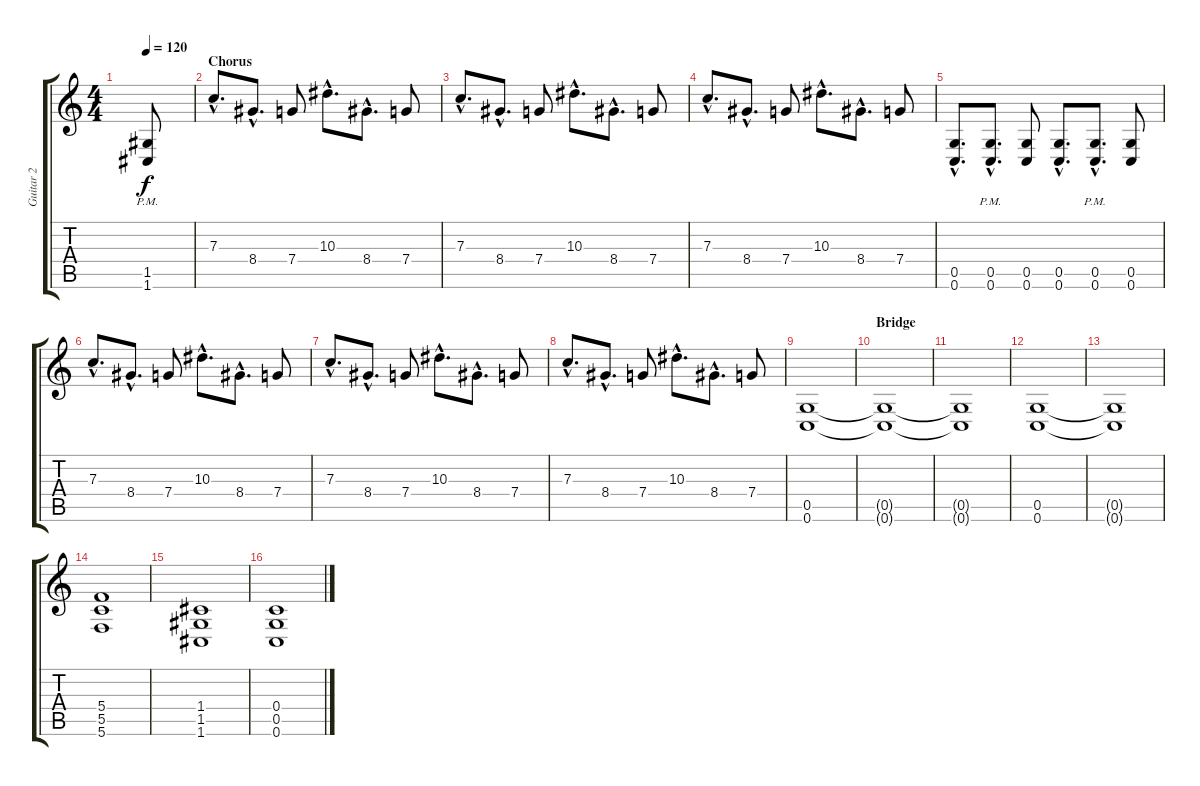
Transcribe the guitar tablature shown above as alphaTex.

\track ("Guitar 2" "Guitar 2") {instrument distortionguitar}
\staff {score tabs}
\tuning (D4 A3 F3 C3 G2 C2) {hide}
\ts (4 4)
\tempo 120
\clef g2
\ks c
(1.5{pm} 1.6{pm}).8{dy f} |
\section ("" "Chorus")
7.3{hac}.8{d} 8.4{hac}.8{d} 7.4.8 10.3{hac}.8{d} 8.4{hac}.8{d} 7.4.8 |
7.3{hac}.8{d} 8.4{hac}.8{d} 7.4.8 10.3{hac}.8{d} 8.4{hac}.8{d} 7.4.8 |
7.3{hac}.8{d} 8.4{hac}.8{d} 7.4.8 10.3{hac}.8{d} 8.4{hac}.8{d} 7.4.8 |
(0.5{hac} 0.6{hac}).8{d} (0.5{hac pm} 0.6{hac pm}).8{d} (0.5 0.6).8 (0.5{hac} 0.6{hac}).8{d} (0.5{hac pm} 0.6{hac pm}).8{d} (0.5 0.6).8 |
7.3{hac}.8{d} 8.4{hac}.8{d} 7.4.8 10.3{hac}.8{d} 8.4{hac}.8{d} 7.4.8 |
7.3{hac}.8{d} 8.4{hac}.8{d} 7.4.8 10.3{hac}.8{d} 8.4{hac}.8{d} 7.4.8 |
7.3{hac}.8{d} 8.4{hac}.8{d} 7.4.8 10.3{hac}.8{d} 8.4{hac}.8{d} 7.4.8 |
(0.5 0.6).1{volume 0} |
\section ("" "Bridge")
(0.5{t} 0.6{t}).1 |
(0.5{t} 0.6{t}).1 |
(0.5 0.6).1{volume 16} |
(0.5{t} 0.6{t}).1 |
(5.4 5.5 5.6).1 |
(1.4 1.5 1.6).1 |
(0.4 0.5 0.6).1
